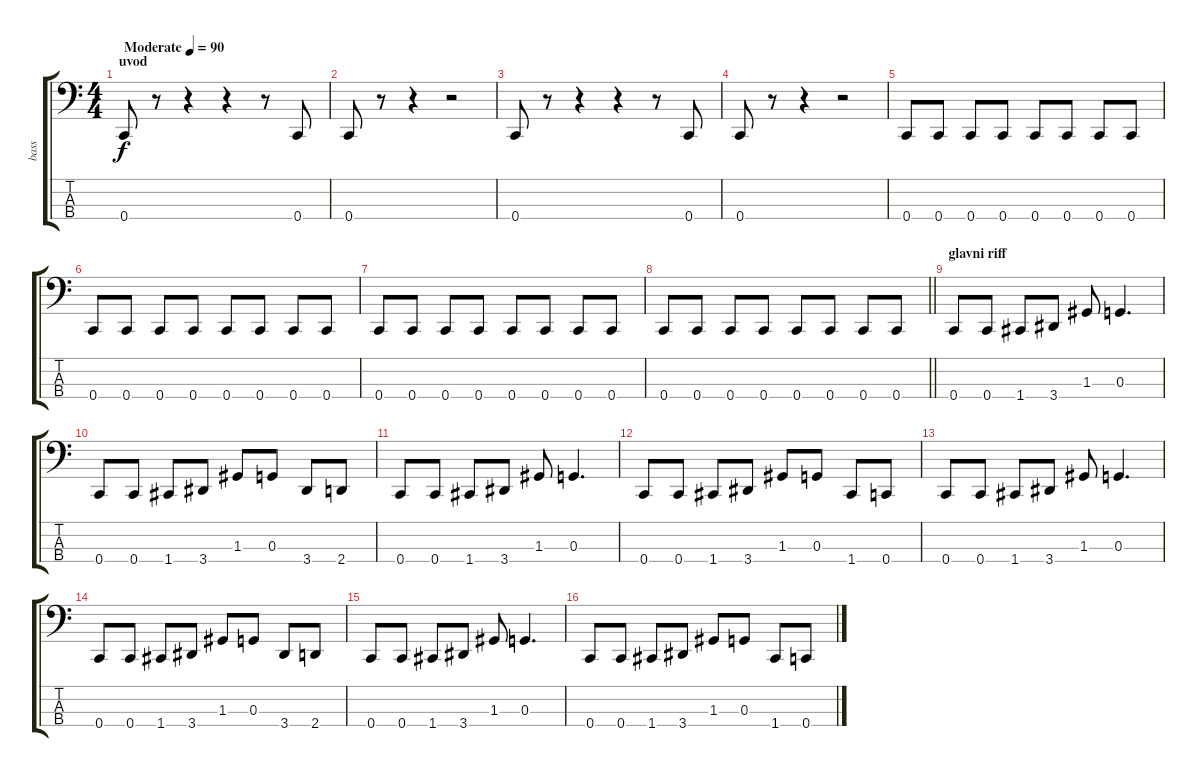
\track ("bass" "bass") {instrument electricbasspick}
\staff {score tabs}
\tuning (F2 C2 G1 C1) {hide}
\ts (4 4)
\section ("" "uvod")
\tempo (90 "Moderate")
\clef f4
\ks c
0.4.8{dy f instrument electricbasspick} r.8 r.4 r.4 r.8 0.4.8 |
0.4.8 r.8 r.4 r.2 |
0.4.8 r.8 r.4 r.4 r.8 0.4.8 |
0.4.8 r.8 r.4 r.2 |
0.4.8 0.4.8 0.4.8 0.4.8 0.4.8 0.4.8 0.4.8 0.4.8 |
0.4.8 0.4.8 0.4.8 0.4.8 0.4.8 0.4.8 0.4.8 0.4.8 |
0.4.8 0.4.8 0.4.8 0.4.8 0.4.8 0.4.8 0.4.8 0.4.8 |
\barLineRight lightlight
0.4.8 0.4.8 0.4.8 0.4.8 0.4.8 0.4.8 0.4.8 0.4.8 |
\section ("" "glavni riff")
0.4.8 0.4.8 1.4.8 3.4.8 1.3.8 0.3.4{d} |
0.4.8 0.4.8 1.4.8 3.4.8 1.3.8 0.3.8 3.4.8 2.4.8 |
0.4.8 0.4.8 1.4.8 3.4.8 1.3.8 0.3.4{d} |
0.4.8 0.4.8 1.4.8 3.4.8 1.3.8 0.3.8 1.4.8 0.4.8 |
0.4.8 0.4.8 1.4.8 3.4.8 1.3.8 0.3.4{d} |
0.4.8 0.4.8 1.4.8 3.4.8 1.3.8 0.3.8 3.4.8 2.4.8 |
0.4.8 0.4.8 1.4.8 3.4.8 1.3.8 0.3.4{d} |
0.4.8 0.4.8 1.4.8 3.4.8 1.3.8 0.3.8 1.4.8 0.4.8
